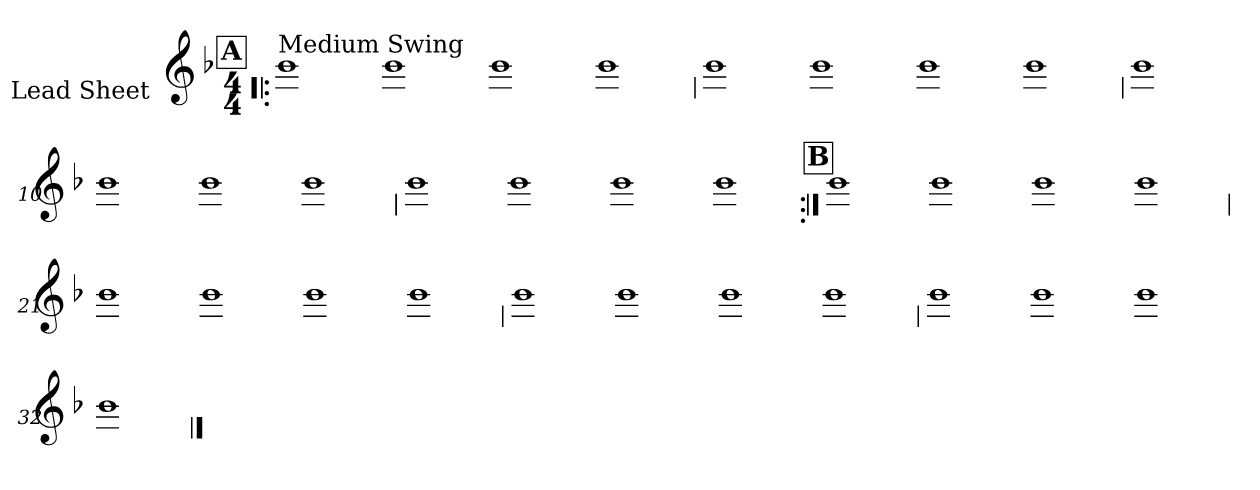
**kern
*part1
*staff1
*I"Lead Sheet
*stria0
*clefG2
*k[b-]
*F:
*M4/4
!!LO:REH:place=s1:a:t=A
=1!|:
!LO:TX:a:t=Medium Swing
1b-
=2-
1b-
=3-
1b-
=4-
1b-
!!LO:LB:g=z
=5
1b-
=6-
1b-
=7-
1b-
=8-
1b-
!!LO:LB:g=z
=9
1b-
=10-
1b-
=11-
1b-
=12-
1b-
!!LO:LB:g=z
=13
1b-
=14-
1b-
=15-
1b-
=16-
1b-
!!LO:LB:g=z
!!LO:REH:place=s1:a:t=B
=17:|!
1b-
=18-
1b-
=19-
1b-
=20-
1b-
!!LO:LB:g=z
=21
1b-
=22-
1b-
=23-
1b-
=24-
1b-
!!LO:LB:g=z
=25
1b-
=26-
1b-
=27-
1b-
=28-
1b-
!!LO:LB:g=z
=29
1b-
=30-
1b-
=31-
1b-
=32-
1b-
==
*-
